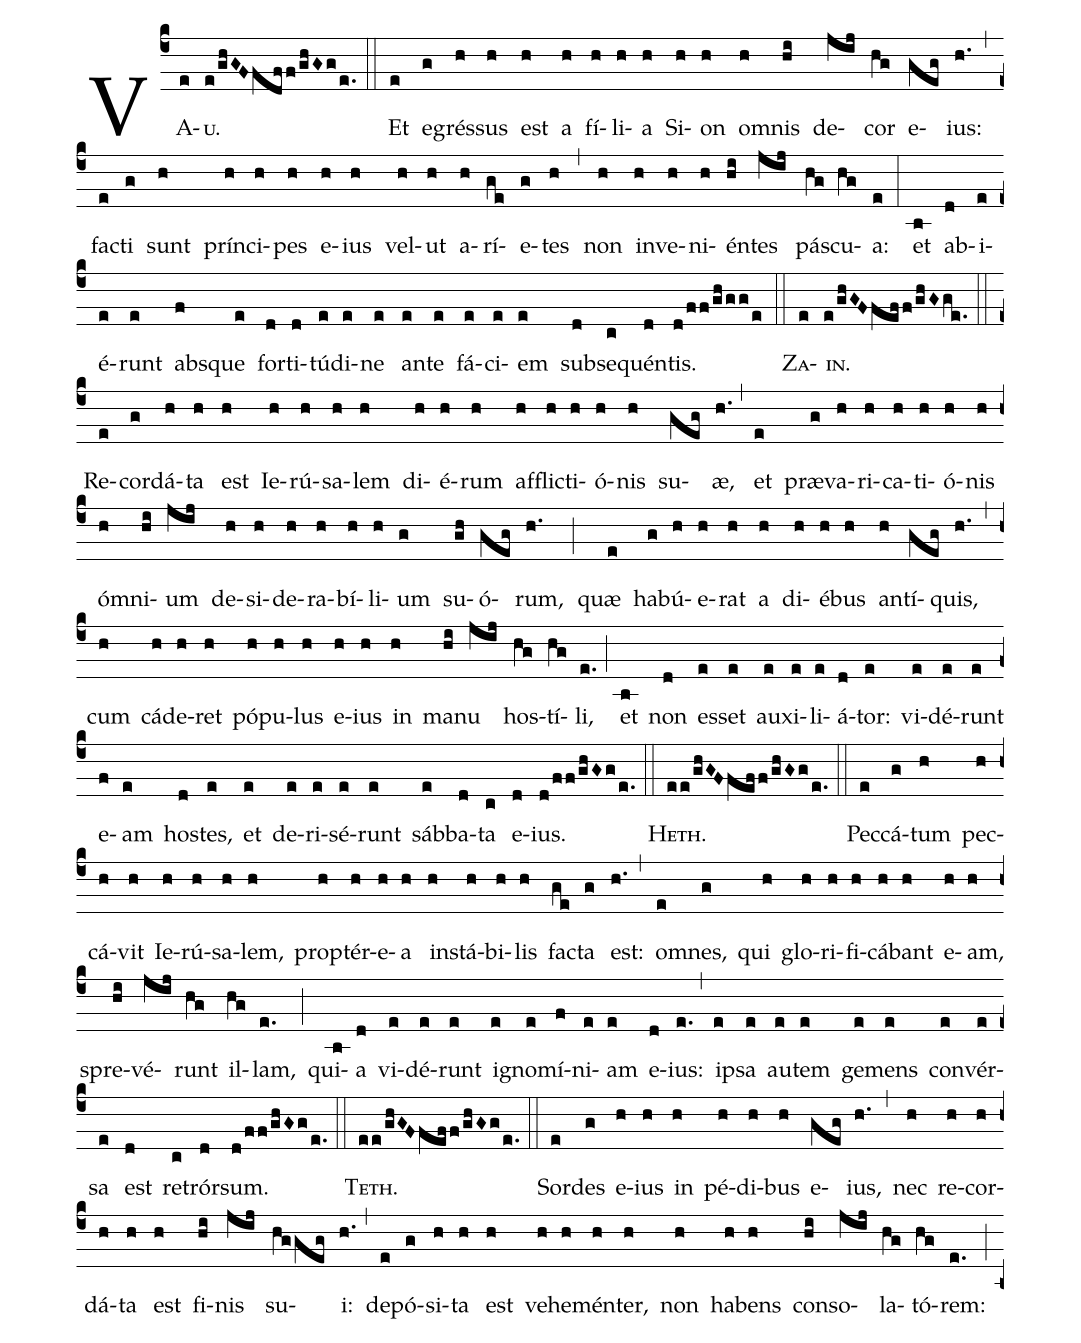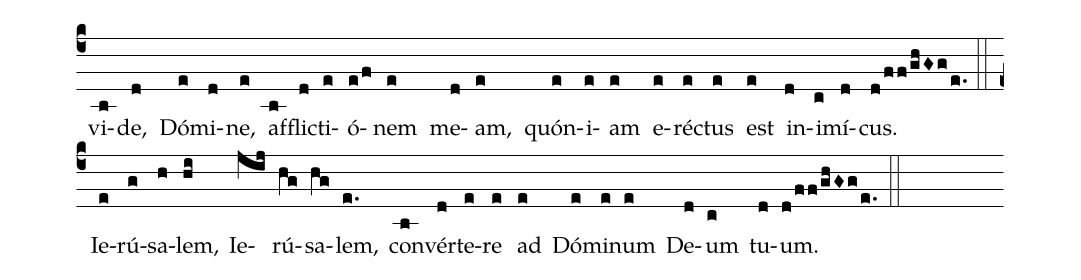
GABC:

%%
(c4)
VA(e)<sc>u.</sc>(e/ghGFfdf/f/ghGg/e.) (::)
Et(e) e(g)grés(h)sus(h) est(h) a(h) fí(h)li(h)a(h) Si(h)on(h) om(h)nis(hi) de(jij)cor(hg) e(geg)ius:(h.) (,)
fac(e)ti(g) sunt(h) prín(h)ci(h)pes(h) e(h)ius(h) vel(h)ut(h) a(h)rí(ge)e(g)tes(h) (,)
non(h) in(h)ve(h)ni(h)én(hi)tes(jij) pás(hg)cu(hg)a:(e) (:)
et(b) ab(d)i(e)é(e)runt(e) abs(f)que(e) for(d)ti(d)tú(e)di(e)ne(e) an(e)te(e) fá(e)ci(e)em(e) sub(d)se(c)quén(d)tis.(d/f/f/gh/gg/e) (::)
<sc>Za</sc>(e)<sc>in.</sc>(e/ghGFfef/f/ghGge.) (::)
Re(e)cor(g)dá(h)ta(h) est(h) Ie(h)rú(h)sa(h)lem(h) di(h)é(h)rum(h)
af(h)flic(h)ti(h)ó(h)nis(h) su(geg)æ,(h.) (,)
et(e) præ(g)va(h)ri(h)ca(h)ti(h)ó(h)nis(h) óm(h)ni(hi)um(jij) de(h)si(h)de(h)ra(h)bí(h)li(h)um(g) su(gh)ó(geg)rum,(h.) (;)
quæ(e) ha(g)bú(h)e(h)rat(h) a(h) di(h)é(h)bus(h) an(h)tí(geg)quis,(h.) (,)
cum(h) cá(h)de(h)ret(h) pó(h)pu(h)lus(h) e(h)ius(h) in(h) ma(hi)nu(jij) hos(hg)tí(hg)li,(e.) (;)
et(b) non(d) es(e)set(e) au(e)xi(e)li(e)á(d)tor:(e) vi(e)dé(e)runt(e) e(f)am(e) hos(d)tes,(e) et(e) de(e)ri(e)sé(e)runt(e) sáb(e)ba(d)ta(c) e(d)ius.(d/ff/ghGg/e.) (::)
<sc>Heth.</sc>(ee/ghGFfeff/ghGg/e.) (::)
Pec(e)cá(g)tum(h) pec(h)cá(h)vit(h) Ie(h)rú(h)sa(h)lem,(h) prop(h)tér(h)e(h)a(h) in(h)stá(h)bi(h)lis(h) fac(ge)ta(g) est:(h.) (,)
om(e)nes,(g) qui(h) glo(h)ri(h)fi(h)cá(h)bant(h) e(h)am,(h) spre(hi)vé(jij)runt(hg) il(hg)lam,(e.) (;)
qui(b)a(d) vi(e)dé(e)runt(e) i(e)gno(e)mí(f)ni(e)am(e) e(d)ius:(e.) (,)
ip(e)sa(e) au(e)tem(e) ge(e)mens(e) con(e)vér(e)sa(e) est(d) re(c)trór(d)sum.(d/ff/ghGg/e.) (::)
<sc>Teth.</sc>(ee/ghGFfeff/ghGg/e.) (::)
Sor(e)des(g) e(h)ius(h) in(h) pé(h)di(h)bus(h) e(geg)ius,(h.) (,)
nec(h) re(h)cor(h)dá(h)ta(h) est(h) fi(hi)nis(jij) su(hg/geg)i:(h.) (,)
de(e)pó(g)si(h)ta(h) est(h) ve(h)he(h)mén(h)ter,(h) non(h) ha(h)bens(h) con(hi)so(jij)la(hg)tó(hg)rem:(e.) (;)
vi(b)de,(d) Dó(e)mi(d)ne,(e) af(b)flic(d)ti(e)ó(e/f)nem(e) me(d)am,(e) quón(e)i(e)am(e) e(e)réc(e)tus(e) est(e) in(d)i(c)mí(d)cus.(d/ff/ghGg/e.) (::)
Ie(e)rú(g)sa(h)lem,(hi) Ie(jij)rú(hg)sa(hg)lem,(e.) con(b)vér(d)te(e)re(e) ad(e) Dó(e)mi(e)num(e) De(d)um(c) tu(d)um.(d/ff/ghGg/e.) (::)
